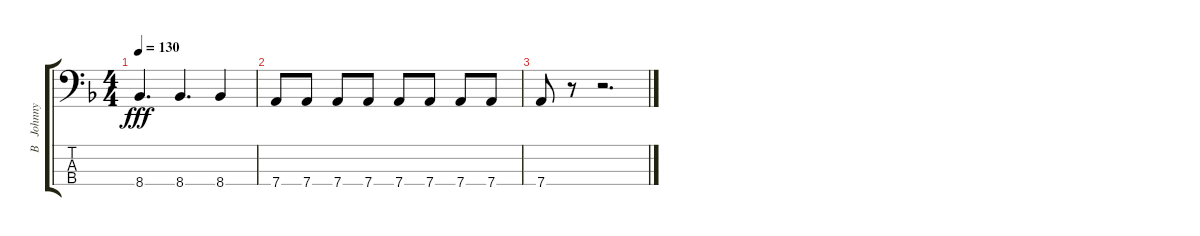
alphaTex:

\track ("B   Johnny Christ" "B   Johnny") {instrument electricbasspick}
\staff {score tabs}
\tuning (G2 D2 A1 D1) {hide}
\ts (4 4)
\tempo 130
\clef f4
\ks dminor
8.4.4{d dy fff} 8.4.4{d} 8.4.4 |
7.4.8 7.4.8 7.4.8 7.4.8 7.4.8 7.4.8 7.4.8 7.4.8 |
7.4.8 r.8 r.2{d}
